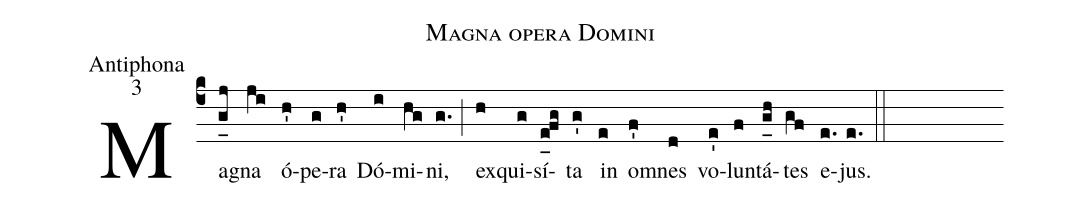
name:Magna opera Domini;
office-part:Antiphona;
mode:3;
%%
(c4) Ma(g_[uh:l]j)gna(ji) ó(h')pe(g)ra(h') Dó(i)mi(hg)ni,(g.) (;) ex(h)qui(g)sí(e_0[uh:l]!fg)ta(g') in(e) o(f')mnes(d) vo(e')lun(f)tá(g_[uh:l]h)tes(gf) e(e.)jus.(e.) (::)
